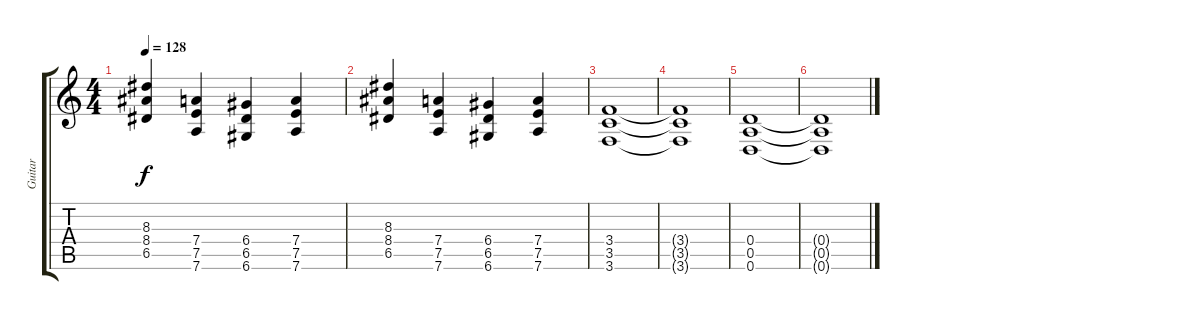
\track ("Guitar" "Guitar") {instrument electricguitarclean}
\staff {score tabs}
\tuning (E4 B3 G3 D3 A2 D2) {hide}
\ts (4 4)
\tempo 128
\clef g2
\ks c
(8.3 8.4 6.5).4{dy f} (7.4 7.5 7.6).4 (6.4 6.5 6.6).4 (7.4 7.5 7.6).4 |
(8.3 8.4 6.5).4 (7.4 7.5 7.6).4 (6.4 6.5 6.6).4 (7.4 7.5 7.6).4 |
(3.4 3.5 3.6).1 |
(3.4{t} 3.5{t} 3.6{t}).1 |
(0.4 0.5 0.6).1 |
(0.4{t} 0.5{t} 0.6{t}).1
